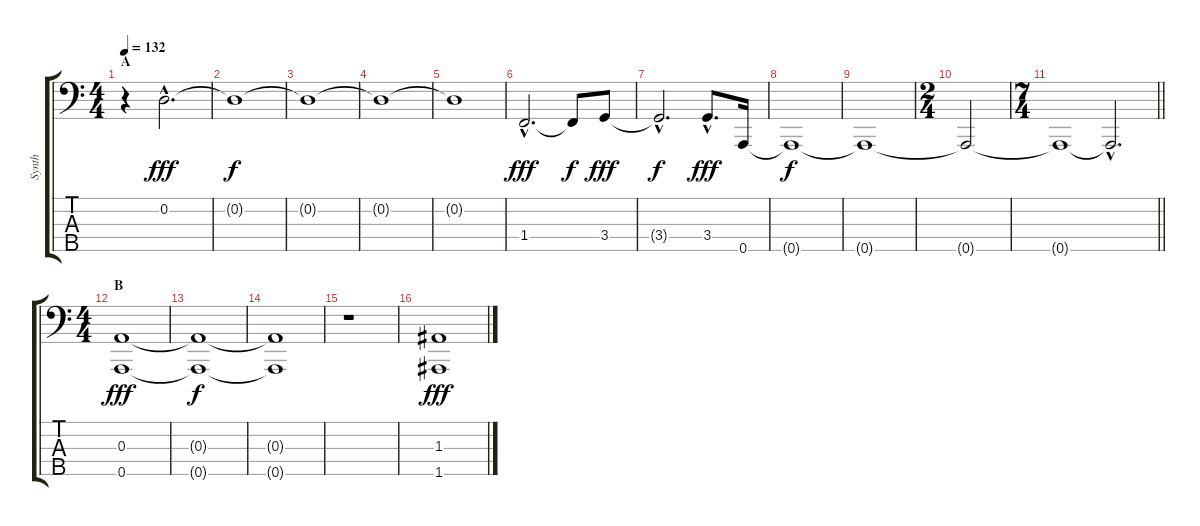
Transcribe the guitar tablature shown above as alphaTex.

\track ("Synth" "Synth") {instrument synthstrings1}
\staff {score tabs}
\tuning (G3 D3 A2 E2 A1) {hide}
\ts (4 4)
\section ("" "A")
\tempo 132
\clef f4
\ks c
r.4{dy fff instrument synthstrings1} 0.2{hac}.2{d} |
0.2{t}.1{dy f} |
0.2{t}.1 |
0.2{t}.1 |
0.2{t}.1 |
1.4{hac}.2{d dy fff} 1.4{t}.8{dy f} 3.4.8{dy fff} |
3.4{hac t}.2{d dy f} 3.4{hac}.8{d dy fff} 0.5.16 |
0.5{t}.1{dy f} |
0.5{t}.1 |
\ts (2 4)
0.5{t}.2 |
\ts (7 4)
\barLineRight lightlight
0.5{t}.1 0.5{hac t}.2{d} |
\ts (4 4)
\section ("" "B")
(0.3 0.5).1{dy fff} |
(0.3{t} 0.5{t}).1{dy f} |
(0.3{t} 0.5{t}).1 |
r.1 |
(1.3 1.5).1{dy fff}
